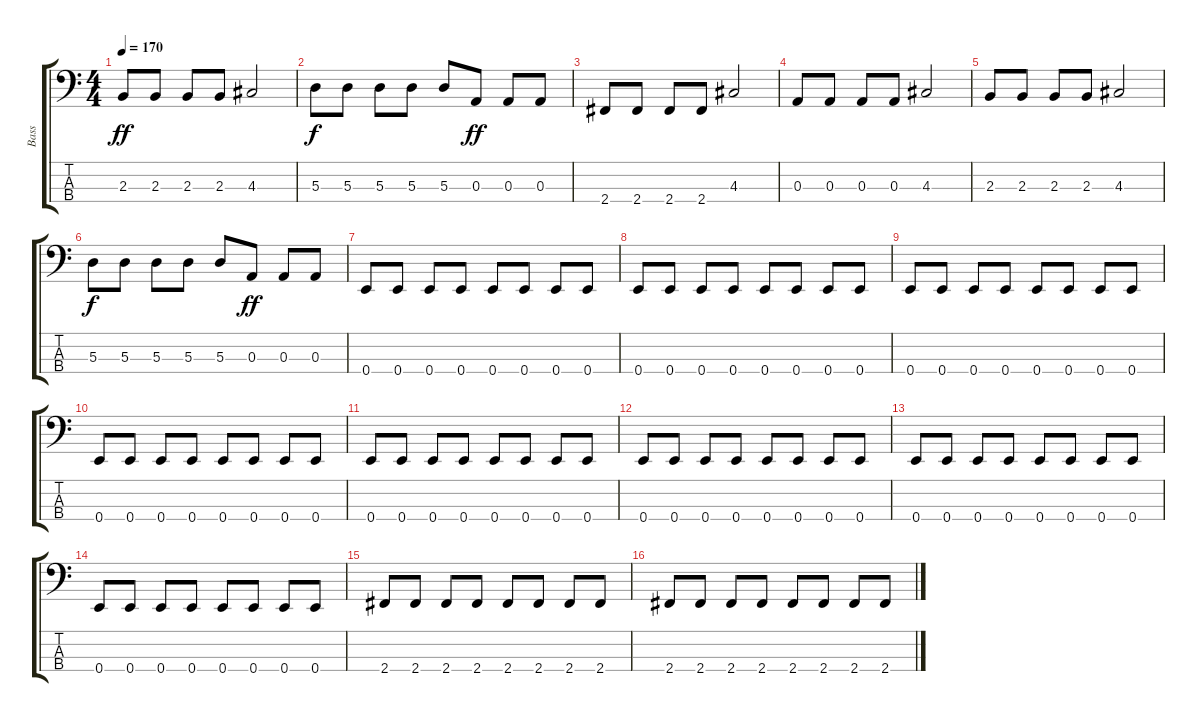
\track ("Bass" "Bass") {instrument electricbassfinger}
\staff {score tabs}
\tuning (G2 D2 A1 E1) {hide}
\ts (4 4)
\tempo 170
\clef f4
\ks c
2.3.8{dy ff} 2.3.8 2.3.8 2.3.8 4.3.2 |
5.3.8{dy f} 5.3.8 5.3.8 5.3.8 5.3.8 0.3.8{dy ff} 0.3.8 0.3.8 |
2.4.8 2.4.8 2.4.8 2.4.8 4.3.2 |
0.3.8 0.3.8 0.3.8 0.3.8 4.3.2 |
2.3.8 2.3.8 2.3.8 2.3.8 4.3.2 |
5.3.8{dy f} 5.3.8 5.3.8 5.3.8 5.3.8 0.3.8{dy ff} 0.3.8 0.3.8 |
0.4.8 0.4.8 0.4.8 0.4.8 0.4.8 0.4.8 0.4.8 0.4.8 |
0.4.8 0.4.8 0.4.8 0.4.8 0.4.8 0.4.8 0.4.8 0.4.8 |
0.4.8 0.4.8 0.4.8 0.4.8 0.4.8 0.4.8 0.4.8 0.4.8 |
0.4.8 0.4.8 0.4.8 0.4.8 0.4.8 0.4.8 0.4.8 0.4.8 |
0.4.8 0.4.8 0.4.8 0.4.8 0.4.8 0.4.8 0.4.8 0.4.8 |
0.4.8 0.4.8 0.4.8 0.4.8 0.4.8 0.4.8 0.4.8 0.4.8 |
0.4.8 0.4.8 0.4.8 0.4.8 0.4.8 0.4.8 0.4.8 0.4.8 |
0.4.8 0.4.8 0.4.8 0.4.8 0.4.8 0.4.8 0.4.8 0.4.8 |
2.4.8 2.4.8 2.4.8 2.4.8 2.4.8 2.4.8 2.4.8 2.4.8 |
2.4.8 2.4.8 2.4.8 2.4.8 2.4.8 2.4.8 2.4.8 2.4.8
